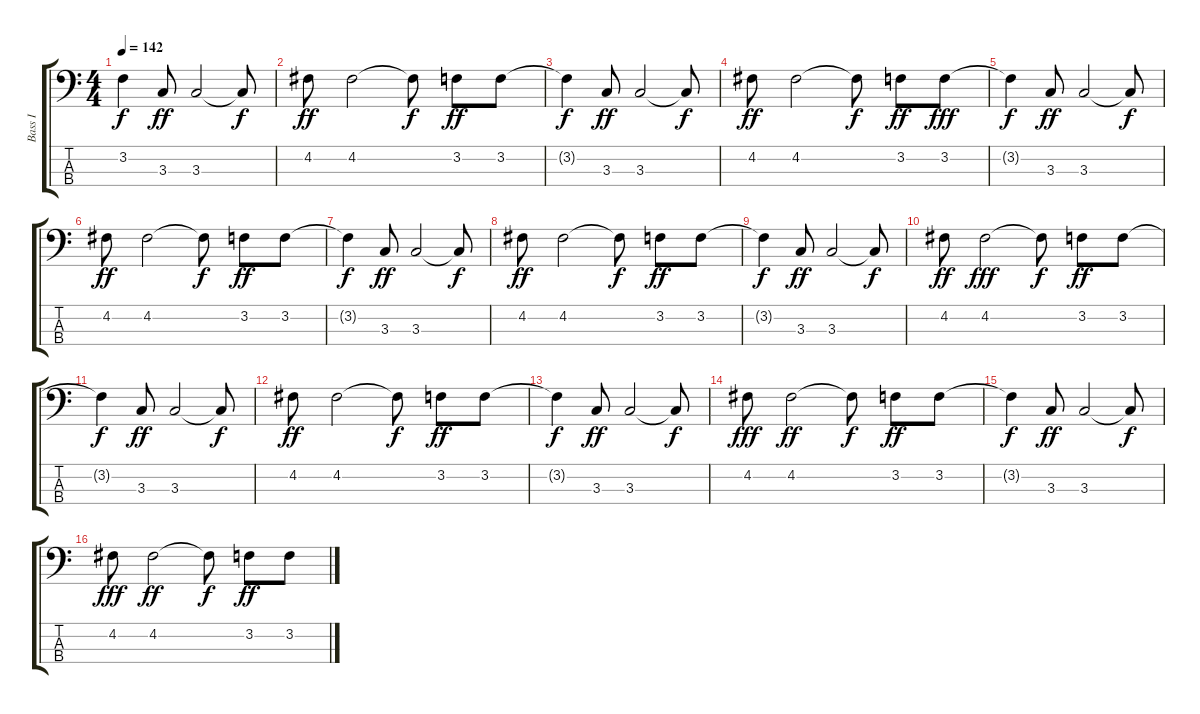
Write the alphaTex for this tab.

\track ("Bass I" "Bass I") {instrument electricbasspick}
\staff {score tabs}
\tuning (G2 D2 A1 E1) {hide}
\ts (4 4)
\tempo 142
\clef f4
\ks c
3.2{t}.4{dy f} 3.3.8{dy ff} 3.3.2 3.3{t}.8{dy f} |
4.2.8{dy ff} 4.2.2 4.2{t}.8{dy f} 3.2.8{dy ff} 3.2.8 |
3.2{t}.4{dy f} 3.3.8{dy ff} 3.3.2 3.3{t}.8{dy f} |
4.2.8{dy ff} 4.2.2 4.2{t}.8{dy f} 3.2.8{dy ff} 3.2.8{dy fff} |
3.2{t}.4{dy f} 3.3.8{dy ff} 3.3.2 3.3{t}.8{dy f} |
4.2.8{dy ff} 4.2.2 4.2{t}.8{dy f} 3.2.8{dy ff} 3.2.8 |
3.2{t}.4{dy f} 3.3.8{dy ff} 3.3.2 3.3{t}.8{dy f} |
4.2.8{dy ff} 4.2.2 4.2{t}.8{dy f} 3.2.8{dy ff} 3.2.8 |
3.2{t}.4{dy f} 3.3.8{dy ff} 3.3.2 3.3{t}.8{dy f} |
4.2.8{dy ff} 4.2.2{dy fff} 4.2{t}.8{dy f} 3.2.8{dy ff} 3.2.8 |
3.2{t}.4{dy f} 3.3.8{dy ff} 3.3.2 3.3{t}.8{dy f} |
4.2.8{dy ff} 4.2.2 4.2{t}.8{dy f} 3.2.8{dy ff} 3.2.8 |
3.2{t}.4{dy f} 3.3.8{dy ff} 3.3.2 3.3{t}.8{dy f} |
4.2.8{dy fff} 4.2.2{dy ff} 4.2{t}.8{dy f} 3.2.8{dy ff} 3.2.8 |
3.2{t}.4{dy f} 3.3.8{dy ff} 3.3.2 3.3{t}.8{dy f} |
4.2.8{dy fff} 4.2.2{dy ff} 4.2{t}.8{dy f} 3.2.8{dy ff} 3.2.8
